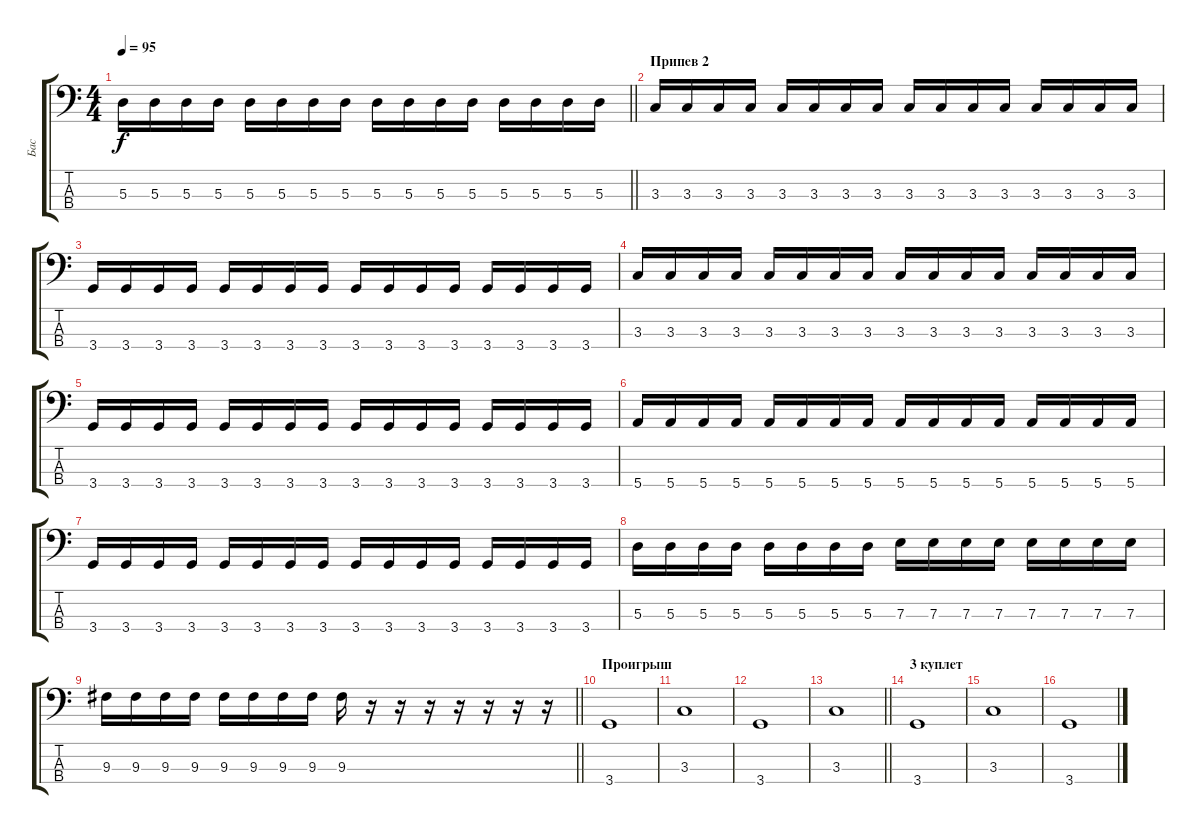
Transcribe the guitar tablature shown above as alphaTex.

\track ("Бас" "Бас") {instrument electricbasspick}
\staff {score tabs}
\tuning (G2 D2 A1 E1) {hide}
\ts (4 4)
\tempo 95
\clef f4
\barLineRight lightlight
\ks c
5.3.16{dy f} 5.3.16 5.3.16 5.3.16 5.3.16 5.3.16 5.3.16 5.3.16 5.3.16 5.3.16 5.3.16 5.3.16 5.3.16 5.3.16 5.3.16 5.3.16 |
\section ("" "Припев 2")
3.3.16 3.3.16 3.3.16 3.3.16 3.3.16 3.3.16 3.3.16 3.3.16 3.3.16 3.3.16 3.3.16 3.3.16 3.3.16 3.3.16 3.3.16 3.3.16 |
3.4.16 3.4.16 3.4.16 3.4.16 3.4.16 3.4.16 3.4.16 3.4.16 3.4.16 3.4.16 3.4.16 3.4.16 3.4.16 3.4.16 3.4.16 3.4.16 |
3.3.16 3.3.16 3.3.16 3.3.16 3.3.16 3.3.16 3.3.16 3.3.16 3.3.16 3.3.16 3.3.16 3.3.16 3.3.16 3.3.16 3.3.16 3.3.16 |
3.4.16 3.4.16 3.4.16 3.4.16 3.4.16 3.4.16 3.4.16 3.4.16 3.4.16 3.4.16 3.4.16 3.4.16 3.4.16 3.4.16 3.4.16 3.4.16 |
5.4.16 5.4.16 5.4.16 5.4.16 5.4.16 5.4.16 5.4.16 5.4.16 5.4.16 5.4.16 5.4.16 5.4.16 5.4.16 5.4.16 5.4.16 5.4.16 |
3.4.16 3.4.16 3.4.16 3.4.16 3.4.16 3.4.16 3.4.16 3.4.16 3.4.16 3.4.16 3.4.16 3.4.16 3.4.16 3.4.16 3.4.16 3.4.16 |
5.3.16 5.3.16 5.3.16 5.3.16 5.3.16 5.3.16 5.3.16 5.3.16 7.3.16 7.3.16 7.3.16 7.3.16 7.3.16 7.3.16 7.3.16 7.3.16 |
\barLineRight lightlight
9.3.16 9.3.16 9.3.16 9.3.16 9.3.16 9.3.16 9.3.16 9.3.16 9.3.16 r.16 r.16 r.16 r.16 r.16 r.16 r.16 |
\section ("" "Проигрыш")
3.4.1 |
3.3.1 |
3.4.1 |
\barLineRight lightlight
3.3.1 |
\section ("" "3 куплет")
3.4.1 |
3.3.1 |
3.4.1
